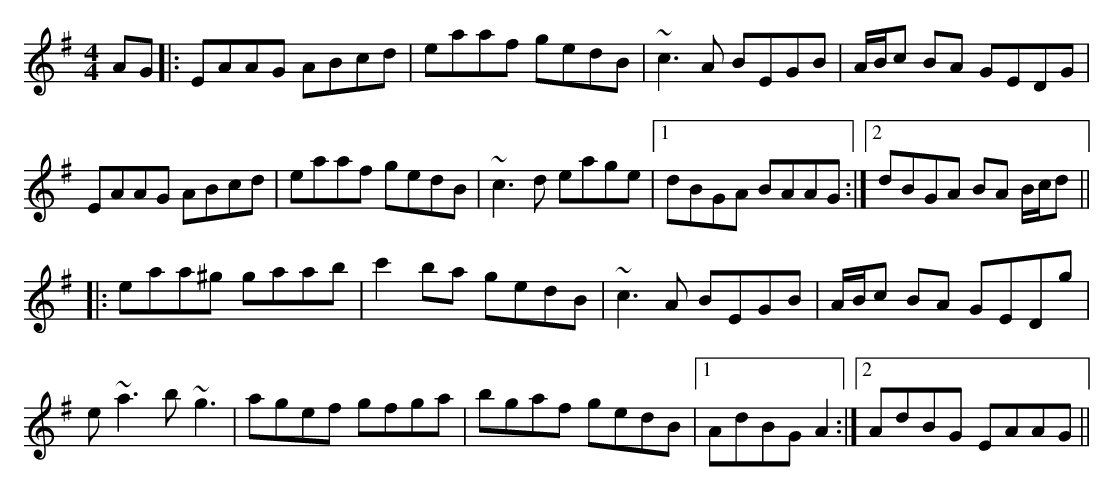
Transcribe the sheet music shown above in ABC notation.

X:1
M:4/4
K:Ador
AG|:EAAG ABcd|eaaf gedB|~c3A BEGB|A/B/c BA GEDG|
EAAG ABcd|eaaf gedB|~c3d eage|1 dBGA BAAG:|2 dBGA BA B/c/d||
|:eaa^g gaab|c'2ba gedB|~c3A BEGB|A/B/c BA GEDg|
e~a3 b~g3|agef gfga|bgaf gedB|1 AdBG A2:|2 AdBG EAAG||
